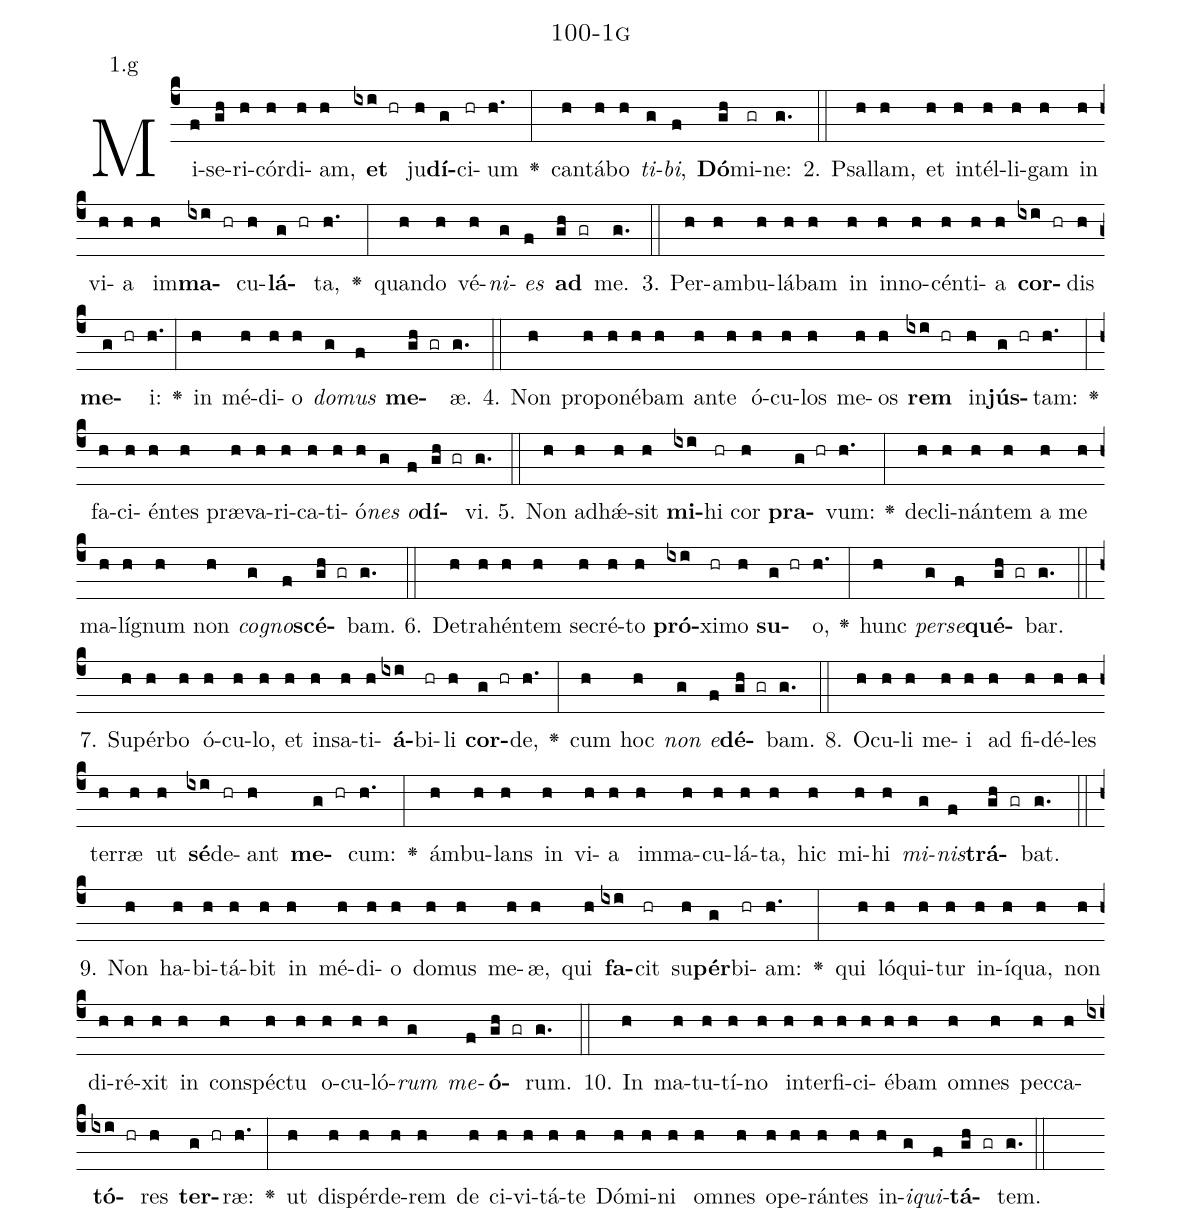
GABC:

name: 100-1g;
annotation: 1.g;
%%
(c4)Mi(f)se(gh)ri(h)cór(h)di(h)am,(h) <b>et</b>(ixi hr) ju(h)<b>dí</b>(g)ci(hr)um(h.) <v>\greheightstar</v>(:) can(h)tá(h)bo(h) <i>ti</i>(g)<i>bi</i>,(f) <b>Dó</b>(gh)mi(gr)ne:(g.) (::)
2. Psal(h)lam,(h) et(h) in(h)tél(h)li(h)gam(h) in(h) vi(h)a(h) im(h)<b>ma</b>(ixi hr)cu(h)<b>lá</b>(g hr)ta,(h.) <v>\greheightstar</v>(:) quan(h)do(h) vé(h)<i>ni</i>(g)<i>es</i>(f) <b>ad</b>(gh gr) me.(g.) (::)
3. Per(h)am(h)bu(h)lá(h)bam(h) in(h) in(h)no(h)cén(h)ti(h)a(h) <b>cor</b>(ixi hr)dis(h) <b>me</b>(g hr)i:(h.) <v>\greheightstar</v>(:) in(h) mé(h)di(h)o(h) <i>do</i>(g)<i>mus</i>(f) <b>me</b>(gh gr)æ.(g.) (::)
4. Non(h) pro(h)po(h)né(h)bam(h) an(h)te(h) ó(h)cu(h)los(h) me(h)os(h) <b>rem</b>(ixi hr) in(h)<b>jús</b>(g hr)tam:(h.) <v>\greheightstar</v>(:) fa(h)ci(h)én(h)tes(h) præ(h)va(h)ri(h)ca(h)ti(h)ó(h)<i>nes</i>(g) <i>o</i>(f)<b>dí</b>(gh gr)vi.(g.) (::)
5. Non(h) ad(h)hǽ(h)sit(h) <b>mi</b>(ixi)hi(hr) cor(h) <b>pra</b>(g hr)vum:(h.) <v>\greheightstar</v>(:) de(h)cli(h)nán(h)tem(h) a(h) me(h) ma(h)lí(h)gnum(h) non(h) <i>co</i>(g)<i>gno</i>(f)<b>scé</b>(gh gr)bam.(g.) (::)
6. De(h)tra(h)hén(h)tem(h) se(h)cré(h)to(h) <b>pró</b>(ixi)xi(hr)mo(h) <b>su</b>(g hr)o,(h.) <v>\greheightstar</v>(:) hunc(h) <i>per</i>(g)<i>se</i>(f)<b>qué</b>(gh gr)bar.(g.) (::)
7. Su(h)pér(h)bo(h) ó(h)cu(h)lo,(h) et(h) in(h)sa(h)ti(h)<b>á</b>(ixi)bi(hr)li(h) <b>cor</b>(g hr)de,(h.) <v>\greheightstar</v>(:) cum(h) hoc(h) <i>non</i>(g) <i>e</i>(f)<b>dé</b>(gh gr)bam.(g.) (::)
8. O(h)cu(h)li(h) me(h)i(h) ad(h) fi(h)dé(h)les(h) ter(h)ræ(h) ut(h) <b>sé</b>(ixi)de(hr)ant(h) <b>me</b>(g hr)cum:(h.) <v>\greheightstar</v>(:) ám(h)bu(h)lans(h) in(h) vi(h)a(h) im(h)ma(h)cu(h)lá(h)ta,(h) hic(h) mi(h)hi(h) <i>mi</i>(g)<i>nis</i>(f)<b>trá</b>(gh gr)bat.(g.) (::)
9. Non(h) ha(h)bi(h)tá(h)bit(h) in(h) mé(h)di(h)o(h) do(h)mus(h) me(h)æ,(h) qui(h) <b>fa</b>(ixi)cit(hr) su(h)<b>pér</b>(g)bi(hr)am:(h.) <v>\greheightstar</v>(:) qui(h) ló(h)qui(h)tur(h) in(h)í(h)qua,(h) non(h) di(h)ré(h)xit(h) in(h) con(h)spéc(h)tu(h) o(h)cu(h)ló(h)<i>rum</i>(g) <i>me</i>(f)<b>ó</b>(gh gr)rum.(g.) (::)
10. In(h) ma(h)tu(h)tí(h)no(h) in(h)ter(h)fi(h)ci(h)é(h)bam(h) om(h)nes(h) pec(h)ca(h)<b>tó</b>(ixi hr)res(h) <b>ter</b>(g hr)ræ:(h.) <v>\greheightstar</v>(:) ut(h) dis(h)pér(h)de(h)rem(h) de(h) ci(h)vi(h)tá(h)te(h) Dó(h)mi(h)ni(h) om(h)nes(h) o(h)pe(h)rán(h)tes(h) in(h)<i>i</i>(g)<i>qui</i>(f)<b>tá</b>(gh gr)tem.(g.) (::)
